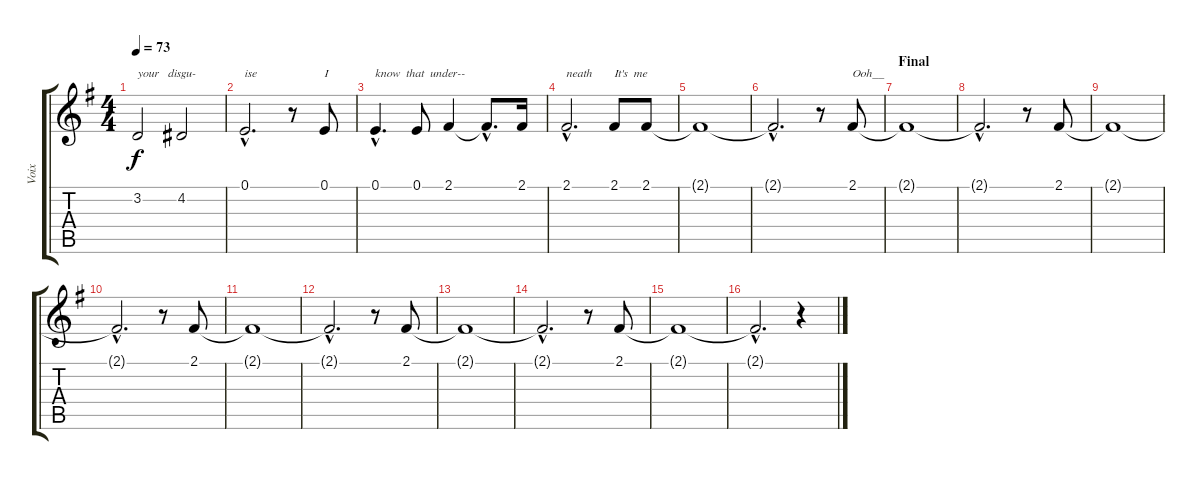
\track ("Voix" "Voix") {instrument trumpet}
\staff {score tabs}
\tuning (E4 B3 G3 D3 A2 E2) {hide}
\ts (4 4)
\tempo 73
\clef g2
\ks g
3.2.2{txt "your   disgu-" dy f} 4.2.2 |
0.1{hac}.2{d txt "ise"} r.8 0.1.8{txt "I"} |
0.1{hac}.4{d txt "know  that  under--"} 0.1.8 2.1.4 2.1{hac t}.8{d} 2.1.16 |
2.1{hac}.2{d txt "neath"} 2.1.8{txt "It's  me"} 2.1.8 |
2.1{t}.1 |
2.1{hac t}.2{d} r.8 2.1.8{txt "Ooh__"} |
\section ("" "Final")
2.1{t}.1 |
2.1{hac t}.2{d} r.8 2.1.8 |
2.1{t}.1 |
2.1{hac t}.2{d} r.8 2.1.8 |
2.1{t}.1 |
2.1{hac t}.2{d} r.8 2.1.8 |
2.1{t}.1 |
2.1{hac t}.2{d} r.8 2.1.8 |
2.1{t}.1 |
2.1{hac t}.2{d} r.4
